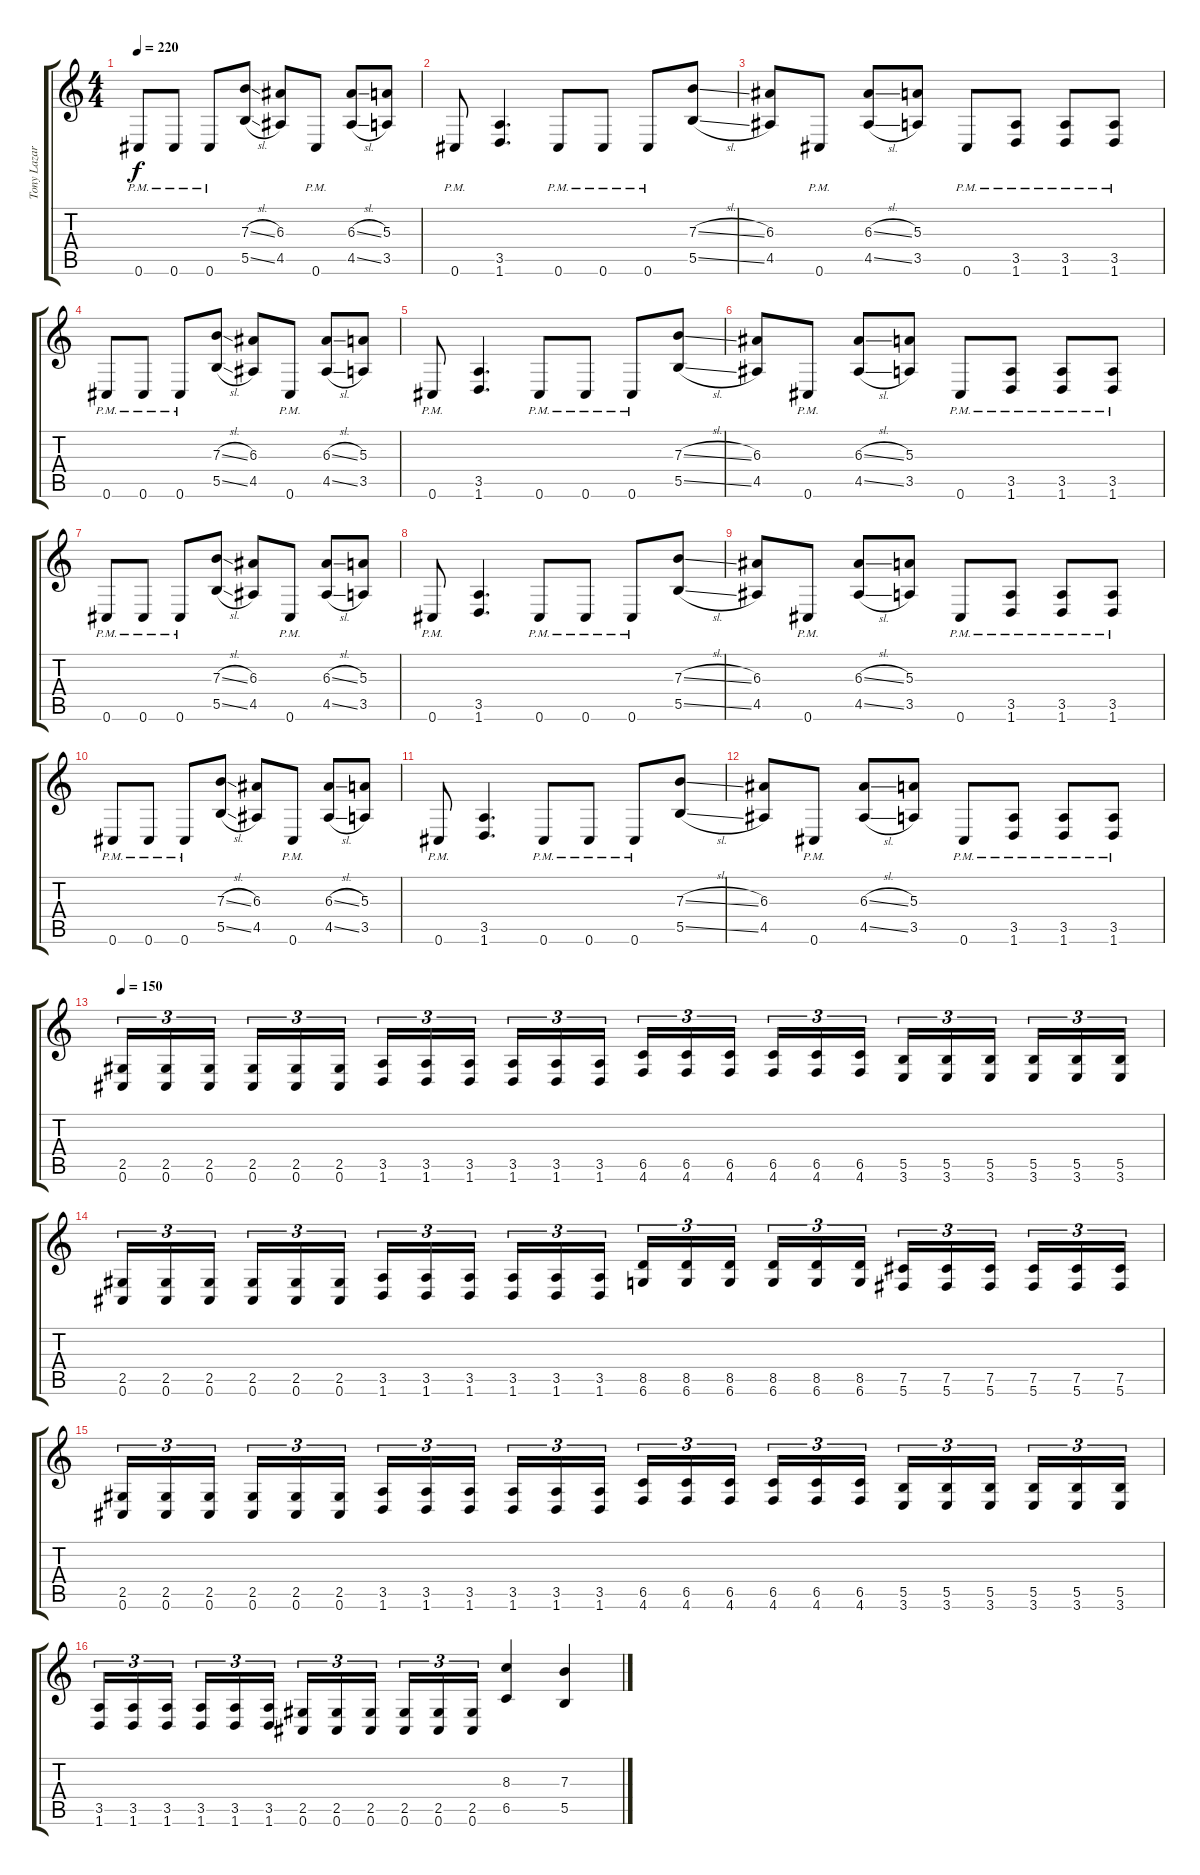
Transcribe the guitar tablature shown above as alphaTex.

\track ("Tony Lazaro - Rhythm" "Tony Lazar") {instrument distortionguitar}
\staff {score tabs}
\tuning (Db4 Ab3 E3 B2 Gb2 Db2) {hide}
\ts (4 4)
\tempo 220
\clef g2
\ks c
0.6{pm}.8{dy f} 0.6{pm}.8 0.6{pm}.8 (7.3{sl} 5.5{sl}).8 (6.3 4.5).8 0.6{pm}.8 (6.3{sl} 4.5{sl}).8 (5.3 3.5).8 |
0.6{pm}.8 (3.5 1.6).4{d} 0.6{pm}.8 0.6{pm}.8 0.6{pm}.8 (7.3{sl} 5.5{sl}).8 |
(6.3 4.5).8 0.6{pm}.8 (6.3{sl} 4.5{sl}).8 (5.3 3.5).8 0.6{pm}.8 (3.5{pm} 1.6{pm}).8 (3.5{pm} 1.6{pm}).8 (3.5{pm} 1.6{pm}).8 |
0.6{pm}.8 0.6{pm}.8 0.6{pm}.8 (7.3{sl} 5.5{sl}).8 (6.3 4.5).8 0.6{pm}.8 (6.3{sl} 4.5{sl}).8 (5.3 3.5).8 |
0.6{pm}.8 (3.5 1.6).4{d} 0.6{pm}.8 0.6{pm}.8 0.6{pm}.8 (7.3{sl} 5.5{sl}).8 |
(6.3 4.5).8 0.6{pm}.8 (6.3{sl} 4.5{sl}).8 (5.3 3.5).8 0.6{pm}.8 (3.5{pm} 1.6{pm}).8 (3.5{pm} 1.6{pm}).8 (3.5{pm} 1.6{pm}).8 |
0.6{pm}.8 0.6{pm}.8 0.6{pm}.8 (7.3{sl} 5.5{sl}).8 (6.3 4.5).8 0.6{pm}.8 (6.3{sl} 4.5{sl}).8 (5.3 3.5).8 |
0.6{pm}.8 (3.5 1.6).4{d} 0.6{pm}.8 0.6{pm}.8 0.6{pm}.8 (7.3{sl} 5.5{sl}).8 |
(6.3 4.5).8 0.6{pm}.8 (6.3{sl} 4.5{sl}).8 (5.3 3.5).8 0.6{pm}.8 (3.5{pm} 1.6{pm}).8 (3.5{pm} 1.6{pm}).8 (3.5{pm} 1.6{pm}).8 |
0.6{pm}.8 0.6{pm}.8 0.6{pm}.8 (7.3{sl} 5.5{sl}).8 (6.3 4.5).8 0.6{pm}.8 (6.3{sl} 4.5{sl}).8 (5.3 3.5).8 |
0.6{pm}.8 (3.5 1.6).4{d} 0.6{pm}.8 0.6{pm}.8 0.6{pm}.8 (7.3{sl} 5.5{sl}).8 |
(6.3 4.5).8 0.6{pm}.8 (6.3{sl} 4.5{sl}).8 (5.3 3.5).8 0.6{pm}.8 (3.5{pm} 1.6{pm}).8 (3.5{pm} 1.6{pm}).8 (3.5{pm} 1.6{pm}).8 |
\tempo 150
(2.5 0.6).16{tu (3 2)} (2.5 0.6).16{tu (3 2)} (2.5 0.6).16{tu (3 2) beam splitsecondary} (2.5 0.6).16{tu (3 2)} (2.5 0.6).16{tu (3 2)} (2.5 0.6).16{tu (3 2)} (3.5 1.6).16{tu (3 2)} (3.5 1.6).16{tu (3 2)} (3.5 1.6).16{tu (3 2) beam splitsecondary} (3.5 1.6).16{tu (3 2)} (3.5 1.6).16{tu (3 2)} (3.5 1.6).16{tu (3 2)} (6.5 4.6).16{tu (3 2)} (6.5 4.6).16{tu (3 2)} (6.5 4.6).16{tu (3 2) beam splitsecondary} (6.5 4.6).16{tu (3 2)} (6.5 4.6).16{tu (3 2)} (6.5 4.6).16{tu (3 2)} (5.5 3.6).16{tu (3 2)} (5.5 3.6).16{tu (3 2)} (5.5 3.6).16{tu (3 2) beam splitsecondary} (5.5 3.6).16{tu (3 2)} (5.5 3.6).16{tu (3 2)} (5.5 3.6).16{tu (3 2)} |
(2.5 0.6).16{tu (3 2)} (2.5 0.6).16{tu (3 2)} (2.5 0.6).16{tu (3 2) beam splitsecondary} (2.5 0.6).16{tu (3 2)} (2.5 0.6).16{tu (3 2)} (2.5 0.6).16{tu (3 2)} (3.5 1.6).16{tu (3 2)} (3.5 1.6).16{tu (3 2)} (3.5 1.6).16{tu (3 2) beam splitsecondary} (3.5 1.6).16{tu (3 2)} (3.5 1.6).16{tu (3 2)} (3.5 1.6).16{tu (3 2)} (8.5 6.6).16{tu (3 2)} (8.5 6.6).16{tu (3 2)} (8.5 6.6).16{tu (3 2) beam splitsecondary} (8.5 6.6).16{tu (3 2)} (8.5 6.6).16{tu (3 2)} (8.5 6.6).16{tu (3 2)} (7.5 5.6).16{tu (3 2)} (7.5 5.6).16{tu (3 2)} (7.5 5.6).16{tu (3 2) beam splitsecondary} (7.5 5.6).16{tu (3 2)} (7.5 5.6).16{tu (3 2)} (7.5 5.6).16{tu (3 2)} |
(2.5 0.6).16{tu (3 2)} (2.5 0.6).16{tu (3 2)} (2.5 0.6).16{tu (3 2) beam splitsecondary} (2.5 0.6).16{tu (3 2)} (2.5 0.6).16{tu (3 2)} (2.5 0.6).16{tu (3 2)} (3.5 1.6).16{tu (3 2)} (3.5 1.6).16{tu (3 2)} (3.5 1.6).16{tu (3 2) beam splitsecondary} (3.5 1.6).16{tu (3 2)} (3.5 1.6).16{tu (3 2)} (3.5 1.6).16{tu (3 2)} (6.5 4.6).16{tu (3 2)} (6.5 4.6).16{tu (3 2)} (6.5 4.6).16{tu (3 2) beam splitsecondary} (6.5 4.6).16{tu (3 2)} (6.5 4.6).16{tu (3 2)} (6.5 4.6).16{tu (3 2)} (5.5 3.6).16{tu (3 2)} (5.5 3.6).16{tu (3 2)} (5.5 3.6).16{tu (3 2) beam splitsecondary} (5.5 3.6).16{tu (3 2)} (5.5 3.6).16{tu (3 2)} (5.5 3.6).16{tu (3 2)} |
(3.5 1.6).16{tu (3 2)} (3.5 1.6).16{tu (3 2)} (3.5 1.6).16{tu (3 2) beam splitsecondary} (3.5 1.6).16{tu (3 2)} (3.5 1.6).16{tu (3 2)} (3.5 1.6).16{tu (3 2)} (2.5 0.6).16{tu (3 2)} (2.5 0.6).16{tu (3 2)} (2.5 0.6).16{tu (3 2) beam splitsecondary} (2.5 0.6).16{tu (3 2)} (2.5 0.6).16{tu (3 2)} (2.5 0.6).16{tu (3 2)} (8.3 6.5).4 (7.3 5.5).4
